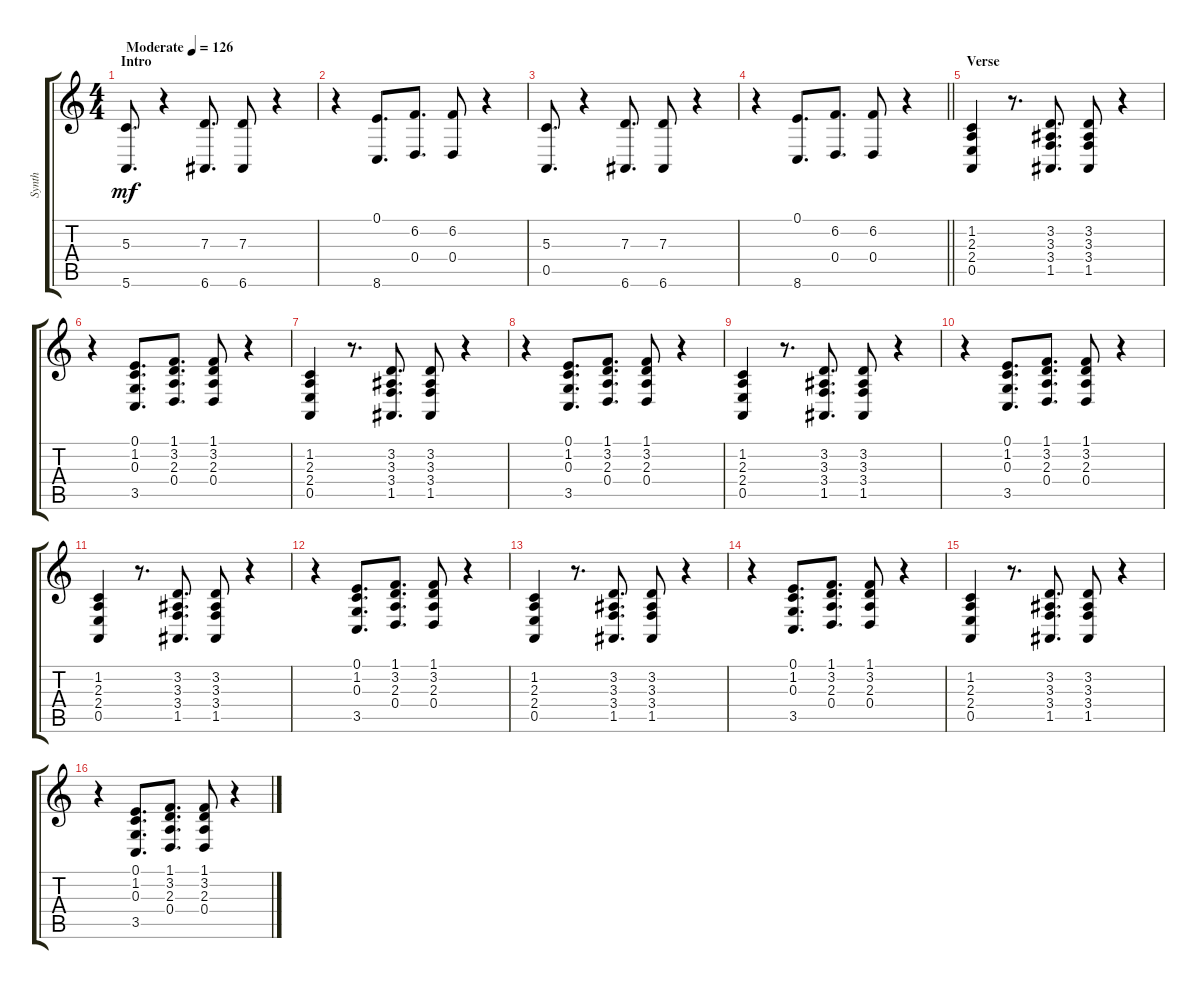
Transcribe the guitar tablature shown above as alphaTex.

\track ("Synth" "Synth") {instrument lead8bassandlead}
\staff {score tabs}
\tuning (E4 B3 G3 D3 A2 E2) {hide}
\ts (4 4)
\section ("" "Intro")
\tempo (126 "Moderate")
\clef g2
\ks c
(5.3 5.6).8{d dy mf instrument lead8bassandlead} r.4 (7.3 6.6).8{d} (7.3 6.6).8 r.4 |
r.4 (0.1 8.6).8{d} (6.2 0.4).8{d} (6.2 0.4).8 r.4 |
(5.3 0.5).8{d} r.4 (7.3 6.6).8{d} (7.3 6.6).8 r.4 |
\barLineRight lightlight
r.4 (0.1 8.6).8{d} (6.2 0.4).8{d} (6.2 0.4).8 r.4 |
\section ("" "Verse")
(1.2 2.3 2.4 0.5).4 r.8{d} (3.2 3.3 3.4 1.5).8{d} (3.2 3.3 3.4 1.5).8 r.4 |
r.4 (0.1 1.2 0.3 3.5).8{d} (1.1 3.2 2.3 0.4).8{d} (1.1 3.2 2.3 0.4).8 r.4 |
(1.2 2.3 2.4 0.5).4 r.8{d} (3.2 3.3 3.4 1.5).8{d} (3.2 3.3 3.4 1.5).8 r.4 |
r.4 (0.1 1.2 0.3 3.5).8{d} (1.1 3.2 2.3 0.4).8{d} (1.1 3.2 2.3 0.4).8 r.4 |
(1.2 2.3 2.4 0.5).4 r.8{d} (3.2 3.3 3.4 1.5).8{d} (3.2 3.3 3.4 1.5).8 r.4 |
r.4 (0.1 1.2 0.3 3.5).8{d} (1.1 3.2 2.3 0.4).8{d} (1.1 3.2 2.3 0.4).8 r.4 |
(1.2 2.3 2.4 0.5).4 r.8{d} (3.2 3.3 3.4 1.5).8{d} (3.2 3.3 3.4 1.5).8 r.4 |
r.4 (0.1 1.2 0.3 3.5).8{d} (1.1 3.2 2.3 0.4).8{d} (1.1 3.2 2.3 0.4).8 r.4 |
(1.2 2.3 2.4 0.5).4 r.8{d} (3.2 3.3 3.4 1.5).8{d} (3.2 3.3 3.4 1.5).8 r.4 |
r.4 (0.1 1.2 0.3 3.5).8{d} (1.1 3.2 2.3 0.4).8{d} (1.1 3.2 2.3 0.4).8 r.4 |
(1.2 2.3 2.4 0.5).4 r.8{d} (3.2 3.3 3.4 1.5).8{d} (3.2 3.3 3.4 1.5).8 r.4 |
r.4 (0.1 1.2 0.3 3.5).8{d} (1.1 3.2 2.3 0.4).8{d} (1.1 3.2 2.3 0.4).8 r.4
